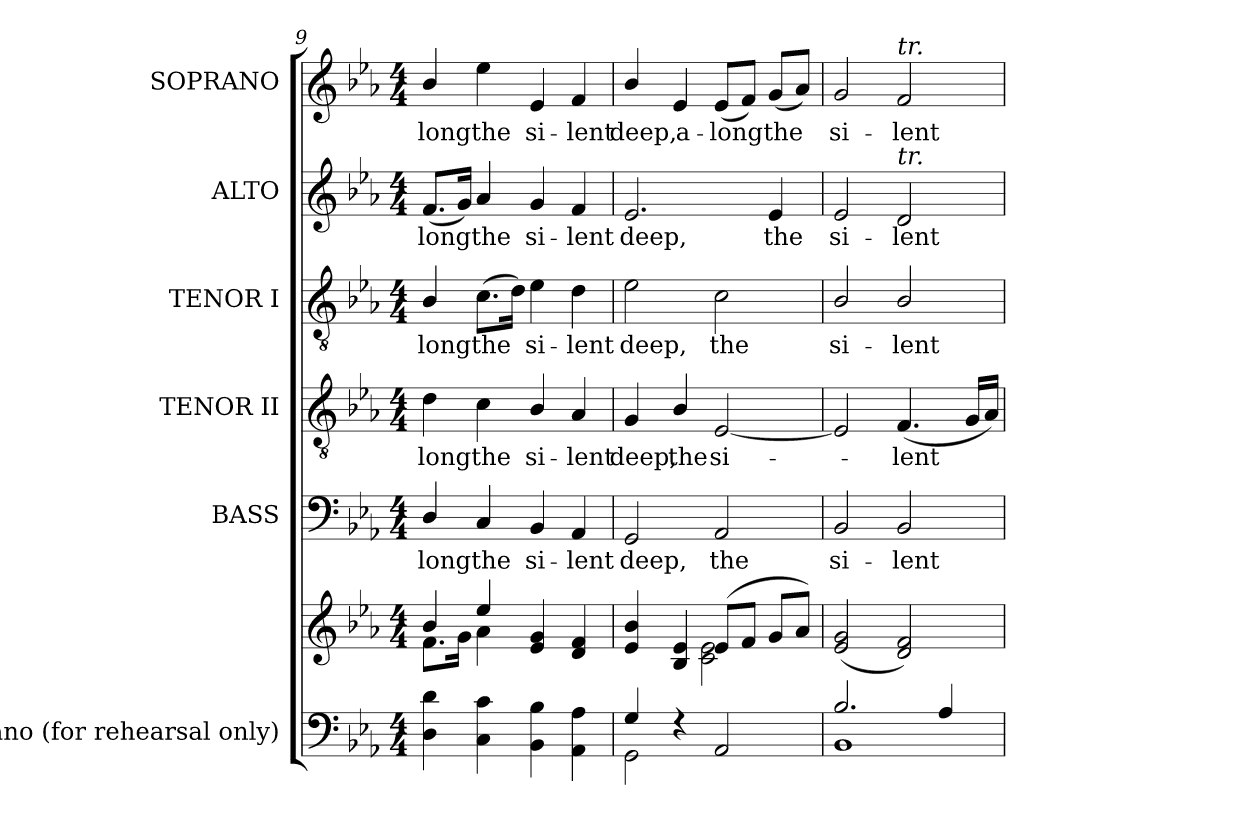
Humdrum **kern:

**kern	**kern	**kern	**text	**kern	**text	**kern	**text	**kern	**text	**kern	**text
*part6	*part6	*part5	*part5	*part4	*part4	*part3	*part3	*part2	*part2	*part1	*part1
*staff7	*staff6	*staff5	*staff5	*staff4	*staff4	*staff3	*staff3	*staff2	*staff2	*staff1	*staff1
*I"Piano (for rehearsal only)	*	*I"BASS	*	*I"TENOR II	*	*I"TENOR I	*	*I"ALTO	*	*I"SOPRANO	*
*I'Pno.	*	*I'B.	*	*I'T.	*	*I'T.	*	*I'A.	*	*I'S.	*
*clefF4	*clefG2	*clefF4	*	*clefGv2	*	*clefGv2	*	*clefG2	*	*clefG2	*
*	*	*	*	*ITrd7c12	*	*ITrd7c12	*	*	*	*	*
*k[b-e-a-]	*k[b-e-a-]	*k[b-e-a-]	*	*k[b-e-a-]	*	*k[b-e-a-]	*	*k[b-e-a-]	*	*k[b-e-a-]	*
*E-:	*E-:	*E-:	*	*E-:	*	*E-:	*	*E-:	*	*E-:	*
*M4/4	*M4/4	*M4/4	*	*M4/4	*	*M4/4	*	*M4/4	*	*M4/4	*
=9	=9	=9	=9	=9	=9	=9	=9	=9	=9	=9	=9
*	*^	*	*	*	*	*	*	*	*	*	*
!	!	!	!	!LO:LY:b:color=#000000	!	!	!	!	!	!	!	!
!	!	!	!	!	!	!LO:LY:b:color=#000000	!	!	!	!	!	!
!	!	!	!	!	!	!	!	!LO:LY:b:color=#000000	!	!	!	!
!	!	!	!	!	!	!	!	!	!	!LO:LY:b:color=#000000	!	!
!	!	!	!	!	!	!	!	!	!	!	!	!LO:LY:b:color=#000000
4Di\ 4di	4b-i/	8.fi\L	4Di/	-long	4Di\	-long	4BB-i/	-long	(8.fi/L	-long	4b-i/	-long
.	.	16gi\Jk	.	.	.	.	.	.	16gi/Jk)	.	.	.
!	!	!	!	!LO:LY:b:color=#000000	!	!	!	!	!	!	!	!
!	!	!	!	!	!	!LO:LY:b:color=#000000	!	!	!	!	!	!
!	!	!	!	!	!	!	!	!LO:LY:b:color=#000000	!	!	!	!
!	!	!	!	!	!	!	!	!	!	!LO:LY:b:color=#000000	!	!
!	!	!	!	!	!	!	!	!	!	!	!	!LO:LY:b:color=#000000
4Ci\ 4ci	4ee-i/	4a-i\	4Ci/	the	4Ci\	the	(8.Ci\L	the	4a-i/	the	4ee-i\	the
.	.	.	.	.	.	.	16Di\Jk)	.	.	.	.	.
!	!	!	!	!LO:LY:b:color=#000000	!	!	!	!	!	!	!	!
!	!	!	!	!	!	!LO:LY:b:color=#000000	!	!	!	!	!	!
!	!	!	!	!	!	!	!	!LO:LY:b:color=#000000	!	!	!	!
!	!	!	!	!	!	!	!	!	!	!LO:LY:b:color=#000000	!	!
!	!	!	!	!	!	!	!	!	!	!	!	!LO:LY:b:color=#000000
4BB-i\ 4B-i	4e-i/ 4gi	2ryy	4BB-i/	si-	4BB-i/	si-	4E-i\	si-	4gi/	si-	4e-i/	si-
!	!	!	!	!LO:LY:b:color=#000000	!	!	!	!	!	!	!	!
!	!	!	!	!	!	!LO:LY:b:color=#000000	!	!	!	!	!	!
!	!	!	!	!	!	!	!	!LO:LY:b:color=#000000	!	!	!	!
!	!	!	!	!	!	!	!	!	!	!LO:LY:b:color=#000000	!	!
!	!	!	!	!	!	!	!	!	!	!	!	!LO:LY:b:color=#000000
4AA-i\ 4A-i	4di/ 4fi	.	4AA-i/	-lent	4AA-i/	-lent	4Di\	-lent	4fi/	-lent	4fi/	-lent
=10	=10	=10	=10	=10	=10	=10	=10	=10	=10	=10	=10	=10
*^	*	*	*	*	*	*	*	*	*	*	*	*
!	!	!	!	!	!LO:LY:b:color=#000000	!	!	!	!	!	!	!	!
!	!	!	!	!	!	!	!LO:LY:b:color=#000000	!	!	!	!	!	!
!	!	!	!	!	!	!	!	!	!LO:LY:b:color=#000000	!	!	!	!
!	!	!	!	!	!	!	!	!	!	!	!LO:LY:b:color=#000000	!	!
!	!	!	!	!	!	!	!	!	!	!	!	!	!LO:LY:b:color=#000000
4Gi/	2GGi\	4e-i/ 4b-i	2ryy	2GGi/	deep,	4GGi/	deep,	2E-i\	deep,	2.e-i/	deep,	4b-i/	deep,
!	!	!	!	!	!	!	!LO:LY:b:color=#000000	!	!	!	!	!	!
!	!	!	!	!	!	!	!	!	!	!	!	!	!LO:LY:b:color=#000000
4r	.	4B-i/ 4e-i	.	.	.	4BB-i/	the	.	.	.	.	4e-i/	a-
!	!	!	!	!	!LO:LY:b:color=#000000	!	!	!	!	!	!	!	!
!	!	!	!	!	!	!	!LO:LY:b:color=#000000	!	!	!	!	!	!
!	!	!	!	!	!	!	!	!	!LO:LY:b:color=#000000	!	!	!	!
!	!	!	!	!	!	!	!	!	!	!	!	!	!LO:LY:b:color=#000000
2AA-i/	2ryy	(8e-i/L	2ci\ 2e-i	2AA-i/	the	[2EE-i/	si-	2Ci\	the	.	.	(8e-i/L	-long
.	.	8fi/J	.	.	.	.	.	.	.	.	.	8fi/J)	.
!	!	!	!	!	!	!	!	!	!	!	!LO:LY:b:color=#000000	!	!
!	!	!	!	!	!	!	!	!	!	!	!	!	!LO:LY:b:color=#000000
.	.	8gi/L	.	.	.	.	.	.	.	4e-i/	the	(8gi/L	the
.	.	8a-i/J)	.	.	.	.	.	.	.	.	.	8a-i/J)	.
*	*	*v	*v	*	*	*	*	*	*	*	*	*	*
=11	=11	=11	=11	=11	=11	=11	=11	=11	=11	=11	=11	=11
!	!	!	!	!LO:LY:b:color=#000000	!	!	!	!	!	!	!	!
!	!	!	!	!	!	!	!	!LO:LY:b:color=#000000	!	!	!	!
!	!	!	!	!	!	!	!	!	!	!LO:LY:b:color=#000000	!	!
!	!	!	!	!	!	!	!	!	!	!	!	!LO:LY:b:color=#000000
2.B-i/	1BB-i	(2e-i/ 2gi	2BB-i/	si-	2EE-i/]	.	2BB-i/	si-	2e-i/	si-	2gi/	si-
!	!	!	!	!LO:LY:b:color=#000000	!	!	!	!	!	!	!	!
!	!	!	!	!	!	!LO:LY:b:color=#000000	!	!	!	!	!	!
!	!	!	!	!	!	!	!	!LO:LY:b:color=#000000	!	!	!	!
!	!	!	!	!	!	!	!	!	!	!LO:LY:b:color=#000000	!	!
!	!	!	!	!	!	!	!	!	!	!	!LO:TX:a:i:t=tr.	!
!	!	!	!	!	!	!	!	!	!LO:TX:a:i:t=tr.	!	!	!
!	!	!	!	!	!	!	!	!	!	!	!	!LO:LY:b:color=#000000
.	.	2di/ 2fi)	2BB-i/	-lent	(4.FFi/	-lent	2BB-i/	-lent	2di/	-lent	2fi/	-lent
4A-i/	.	.	.	.	.	.	.	.	.	.	.	.
.	.	.	.	.	16GGi/LL	.	.	.	.	.	.	.
.	.	.	.	.	16AA-i/JJ)	.	.	.	.	.	.	.
*v	*v	*	*	*	*	*	*	*	*	*	*	*
=	=	=	=	=	=	=	=	=	=	=	=
*-	*-	*-	*-	*-	*-	*-	*-	*-	*-	*-	*-
